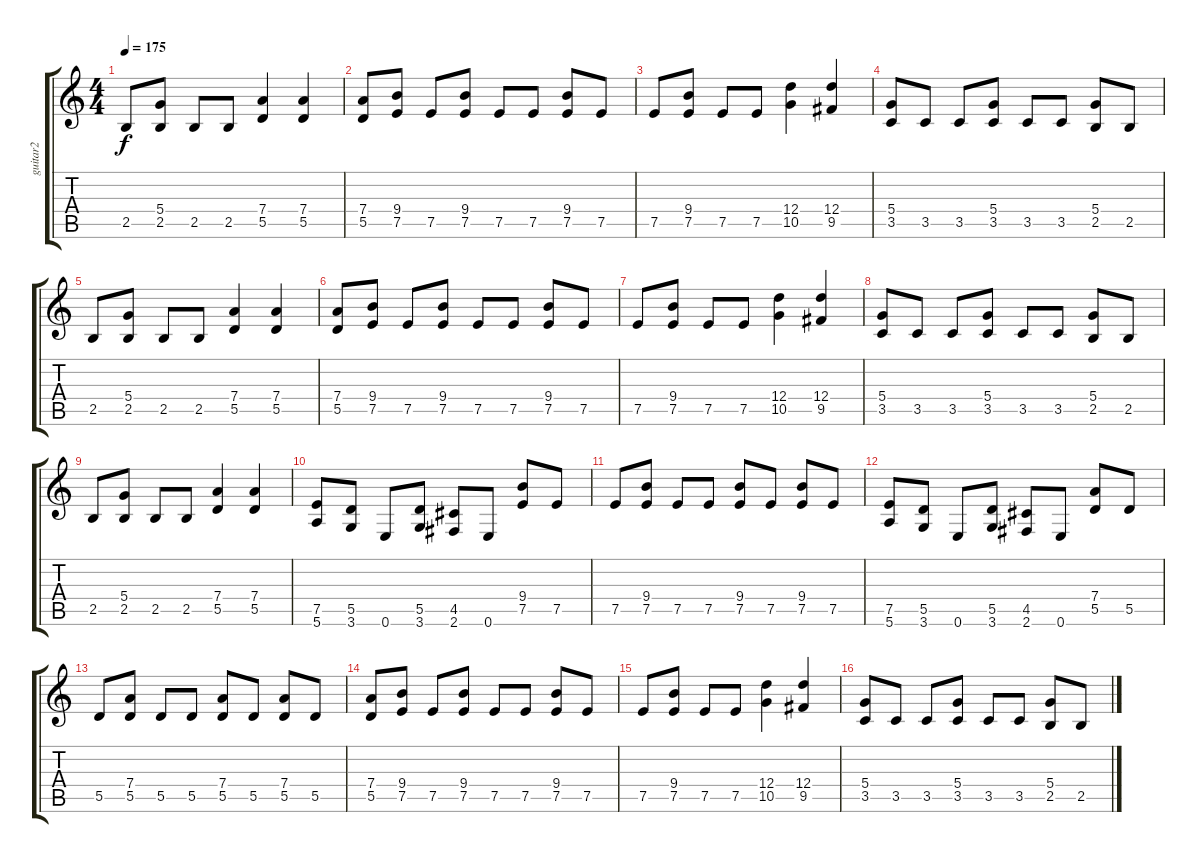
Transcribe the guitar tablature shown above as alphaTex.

\track ("guitar2" "guitar2") {instrument acousticguitarsteel}
\staff {score tabs}
\tuning (E4 B3 G3 D3 A2 E2) {hide}
\ts (4 4)
\tempo 175
\clef g2
\ks c
2.5.8{dy f} (5.4 2.5).8 2.5.8 2.5.8 (7.4 5.5).4 (7.4 5.5).4 |
(7.4 5.5).8 (9.4 7.5).8 7.5.8 (9.4 7.5).8 7.5.8 7.5.8 (9.4 7.5).8 7.5.8 |
7.5.8 (9.4 7.5).8 7.5.8 7.5.8 (12.4 10.5).4 (12.4 9.5).4 |
(5.4 3.5).8 3.5.8 3.5.8 (5.4 3.5).8 3.5.8 3.5.8 (5.4 2.5).8 2.5.8 |
2.5.8 (5.4 2.5).8 2.5.8 2.5.8 (7.4 5.5).4 (7.4 5.5).4 |
(7.4 5.5).8 (9.4 7.5).8 7.5.8 (9.4 7.5).8 7.5.8 7.5.8 (9.4 7.5).8 7.5.8 |
7.5.8 (9.4 7.5).8 7.5.8 7.5.8 (12.4 10.5).4 (12.4 9.5).4 |
(5.4 3.5).8 3.5.8 3.5.8 (5.4 3.5).8 3.5.8 3.5.8 (5.4 2.5).8 2.5.8 |
2.5.8 (5.4 2.5).8 2.5.8 2.5.8 (7.4 5.5).4 (7.4 5.5).4 |
(7.5 5.6).8 (5.5 3.6).8 0.6.8 (5.5 3.6).8 (4.5 2.6).8 0.6.8 (9.4 7.5).8 7.5.8 |
7.5.8 (9.4 7.5).8 7.5.8 7.5.8 (9.4 7.5).8 7.5.8 (9.4 7.5).8 7.5.8 |
(7.5 5.6).8 (5.5 3.6).8 0.6.8 (5.5 3.6).8 (4.5 2.6).8 0.6.8 (7.4 5.5).8 5.5.8 |
5.5.8 (7.4 5.5).8 5.5.8 5.5.8 (7.4 5.5).8 5.5.8 (7.4 5.5).8 5.5.8 |
(7.4 5.5).8 (9.4 7.5).8 7.5.8 (9.4 7.5).8 7.5.8 7.5.8 (9.4 7.5).8 7.5.8 |
7.5.8 (9.4 7.5).8 7.5.8 7.5.8 (12.4 10.5).4 (12.4 9.5).4 |
(5.4 3.5).8 3.5.8 3.5.8 (5.4 3.5).8 3.5.8 3.5.8 (5.4 2.5).8 2.5.8
